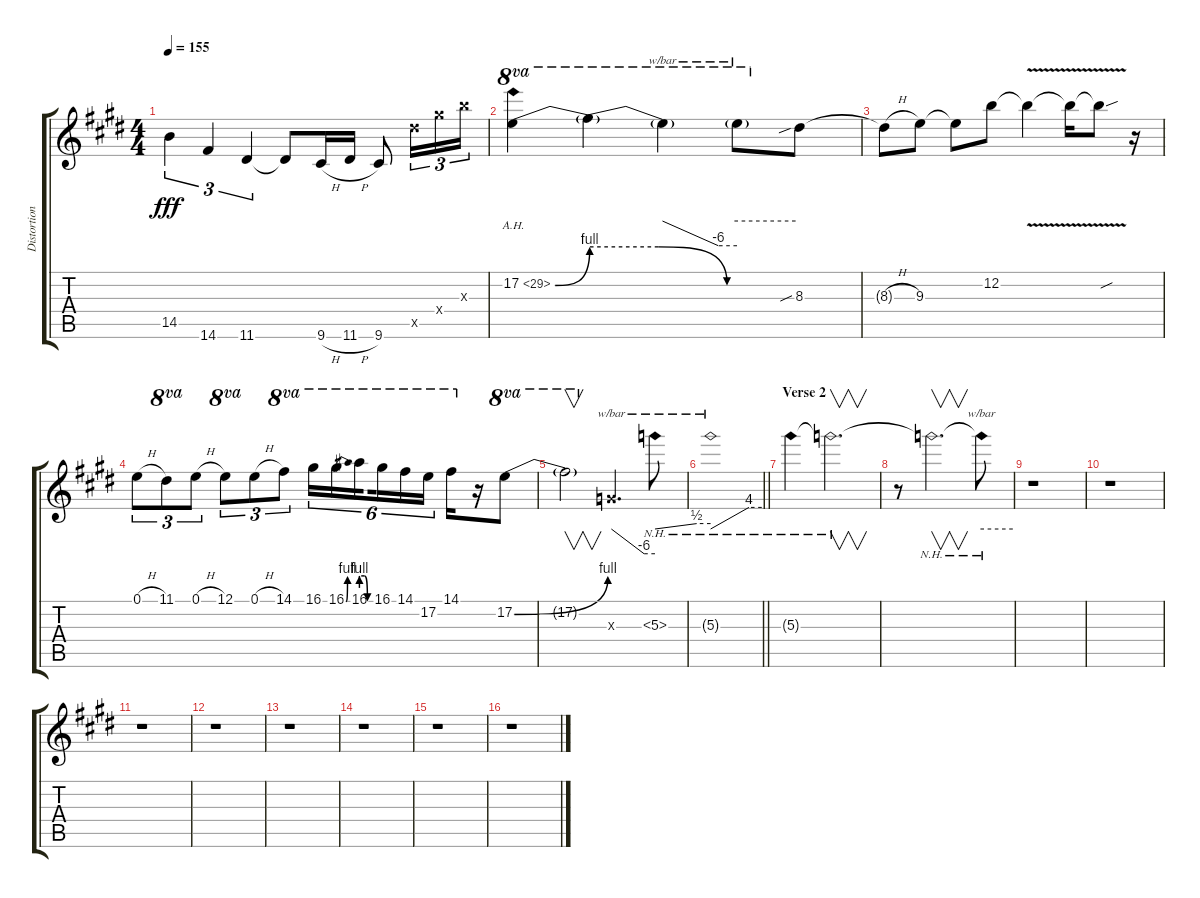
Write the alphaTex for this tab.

\track ("Distortion 2" "Distortion") {instrument distortionguitar}
\staff {score tabs}
\tuning (E4 B3 G3 D3 A2 E2) {hide}
\ts (4 4)
\tempo 155
\clef g2
\ks e
14.5.4{tu (3 2) dy fff} 14.6.4{tu (3 2)} 11.6.4{tu (3 2)} 11.6{t}.8 9.6{h}.16 11.6{h}.16 9.6.8 18.5{x}.16{tu (3 2)} 18.4{x}.16{tu (3 2)} 16.3{x}.16{tu (3 2)} |
17.2{be (bend 0 0 60 4) ah 12}.4{ot 8va} 17.2{be (custom 0 4 20 4 40 0 60 0) t}.4{ot 8va} 17.2{t}.4{tbe (custom default 0 0 45 -24 60 -24) ot 8va} 17.2{t}.8{tbe (hold default 0 0 60 0) ot 8va} 8.3{sib}.8 |
8.3{h t}.8 9.3.8 9.3{t}.8 12.2.8 12.2{v t}.4 12.2{v t}.16 12.2{sou t}.8 r.16 |
0.1{h}.8{tu (3 2)} 11.1.8{tu (3 2) ot 8va} 0.1{h}.8{tu (3 2)} 12.1.8{tu (3 2) ot 8va} 0.1{h}.8{tu (3 2)} 14.1.8{tu (3 2) ot 8va} 16.1.16{tu (6 4) ot 8va} 16.1{be (bend 0 0 60 4)}.16{tu (6 4) ot 8va} 16.1{be (custom 0 4 20 4 40 0 60 0)}.16{tu (6 4) ot 8va beam splitsecondary} 16.1.16{tu (6 4) ot 8va} 14.1.16{tu (6 4) ot 8va} 17.2.16{tu (6 4) ot 8va} 14.1.16{ot 8va} r.16 17.2{be (bend 0 0 60 4)}.8{ot 8va} |
17.2{t}.2{v ot 8va} 0.3{x}.4{d tbe (custom default 0 0 45 -24 60 -24)} 5.3{nh}.8{tbe (custom default 0 0 45 2 60 2)} |
\barLineRight lightlight
5.3{nh t}.1{tbe (custom default 0 0 45 16 60 16)} |
\section ("" "Verse 2")
5.3{nh t}.4 5.3{nh t}.2{v d} |
r.8 5.3{nh t}.2{v d} 5.3{nh t}.8{tbe (hold default 0 0 60 0)} |
r.1 |
r.1 |
r.1 |
r.1 |
r.1 |
r.1 |
r.1 |
r.1
